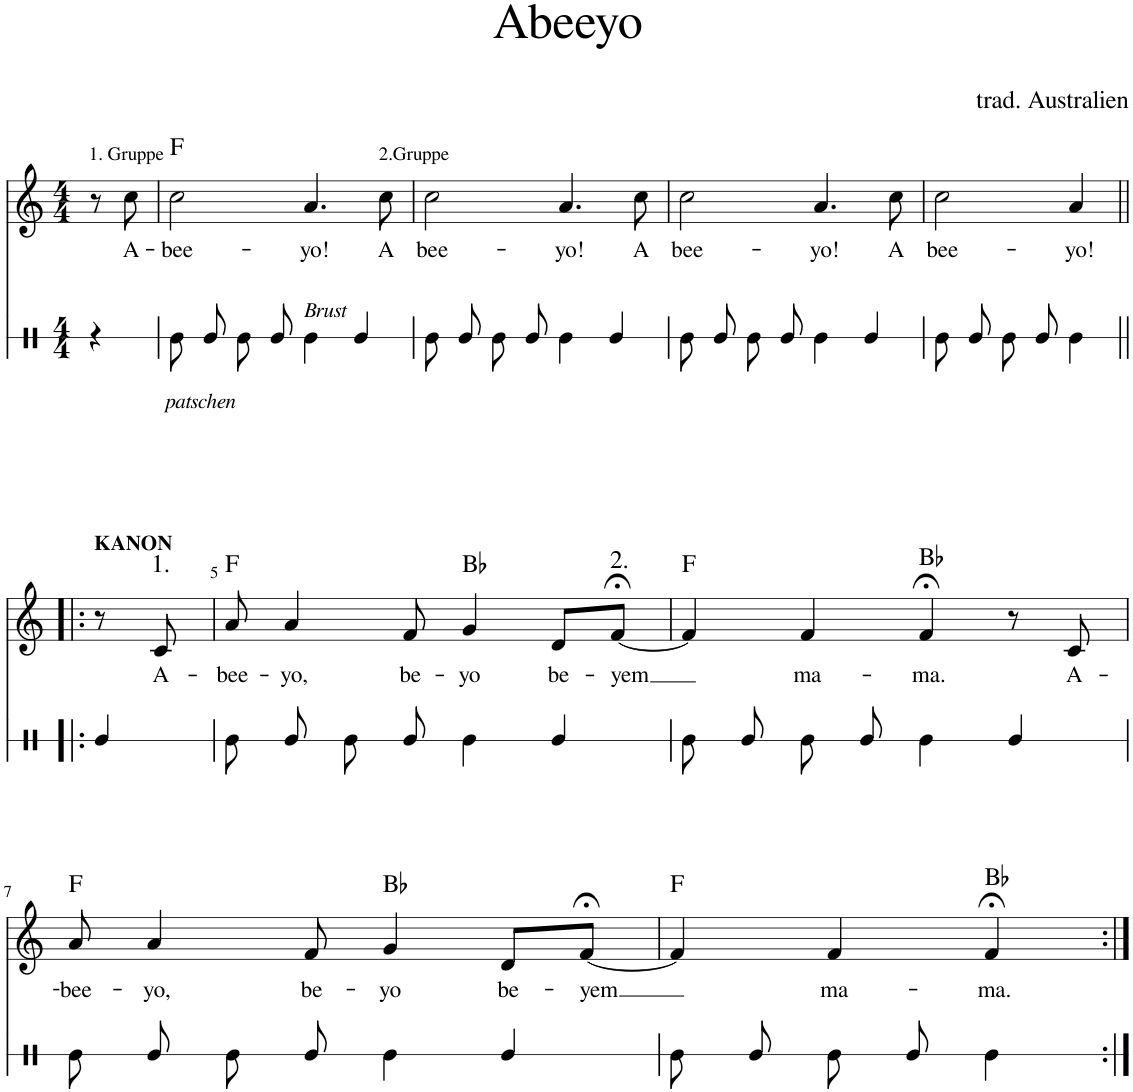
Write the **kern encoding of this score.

**kern	**kern	**text	**harte
*part2	*part1	*part1	*part1
*staff2	*staff1	*staff1	*
*I"Klanghölzer	*I"Piano	*	*
*	*I'Pno	*	*
*stria1	*	*	*
*clefX	*clefG2	*	*
*k[]	*k[]	*	*
*M4/4	*M4/4	*	*
=	=	=	=
!	!LO:TX:a:t=1. Gruppe	!	!
4r	8r	.	.
!	!	!LO:LY:b	!
.	8cc\	A-	.
=1	=1	=1	=1
!LO:TX:b:i:t=patschen	!	!	!
!	!	!LO:LY:b	!
8Re\L	2cc\	-bee-	F:maj
8Re/J	.	.	.
8Re\L	.	.	.
8Re/J	.	.	.
!LO:TX:a:i:t=Brust	!	!	!
!	!	!LO:LY:b	!
4Re\	4.a/	-yo!	.
4Re/	.	.	.
!	!LO:TX:a:t=2.Gruppe	!	!
!	!	!LO:LY:b	!
.	8cc\	A	.
=2	=2	=2	=2
!	!	!LO:LY:b	!
8Re\L	2cc\	-bee-	.
8Re/J	.	.	.
8Re\L	.	.	.
8Re/J	.	.	.
!	!	!LO:LY:b	!
4Re\	4.a/	-yo!	.
4Re/	.	.	.
!	!	!LO:LY:b	!
.	8cc\	A	.
=3	=3	=3	=3
!	!	!LO:LY:b	!
8Re\L	2cc\	-bee-	.
8Re/J	.	.	.
8Re\L	.	.	.
8Re/J	.	.	.
!	!	!LO:LY:b	!
4Re\	4.a/	-yo!	.
4Re/	.	.	.
!	!	!LO:LY:b	!
.	8cc\	A	.
=4	=4	=4	=4
!	!	!LO:LY:b	!
8Re\L	2cc\	-bee-	.
8Re/J	.	.	.
8Re\L	.	.	.
8Re/J	.	.	.
!	!	!LO:LY:b	!
4Re\	4a/	-yo!	.
!!LO:LB:g=z
=4X1!|:	=4X1!|:	=4X1!|:	=4X1!|:
!	!LO:TX:a:B:t=KANON	!	!
4Re/	8r	.	.
!	!	!LO:LY:b	!LO:H:kt=1.
.	8c/	A-	N
=5	=5	=5	=5
!	!	!LO:LY:b	!
8Re\L	8a/	-bee-	F:maj
!	!	!LO:LY:b	!
8Re/J	4a/	-yo,	.
8Re\L	.	.	.
!	!	!LO:LY:b	!
8Re/J	8f/	be-	.
!	!	!LO:LY:b	!
4Re\	4g/	-yo	Bb:maj
!	!	!LO:LY:b	!
4Re/	8d/L	be-	.
!	!	!LO:LY:b	!LO:H:kt=2.
.	[8f;</J	-yem	N
=6	=6	=6	=6
8Re\L	4f/]	.	F:maj
8Re/J	.	.	.
!	!	!LO:LY:b	!
8Re\L	4f/	ma-	.
8Re/J	.	.	.
!	!	!LO:LY:b	!
4Re\	4f;</	-ma.	Bb:maj
4Re/	8r	.	.
!	!	!LO:LY:b	!
.	8c/	A-	.
!!LO:LB:g=z
=7	=7	=7	=7
!	!	!LO:LY:b	!
8Re\L	8a/	-bee-	F:maj
!	!	!LO:LY:b	!
8Re/J	4a/	-yo,	.
8Re\L	.	.	.
!	!	!LO:LY:b	!
8Re/J	8f/	be-	.
!	!	!LO:LY:b	!
4Re\	4g/	-yo	Bb:maj
!	!	!LO:LY:b	!
4Re/	8d/L	be-	.
!	!	!LO:LY:b	!
.	[8f;</J	-yem	.
=8	=8	=8	=8
8Re\L	4f/]	.	F:maj
8Re/J	.	.	.
!	!	!LO:LY:b	!
8Re\L	4f/	ma-	.
8Re/J	.	.	.
!	!	!LO:LY:b	!
4Re\	4f;</	-ma.	Bb:maj
=:|!	=:|!	=:|!	=:|!
*-	*-	*-	*-
